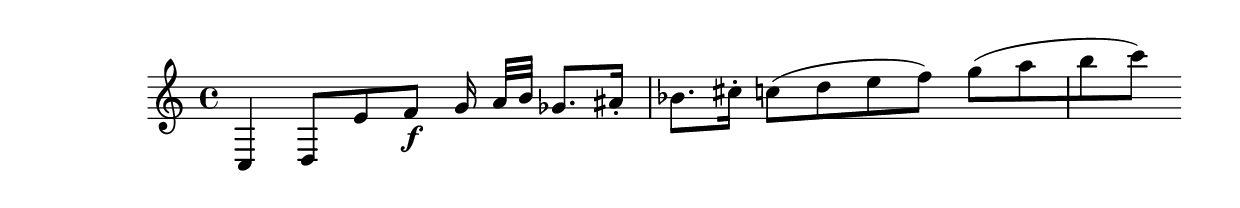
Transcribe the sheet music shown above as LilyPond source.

\version "2.18.2"

"//music" = \relative c {
  << \new Voice = "voice1" {
    c4 d8[ e' f]\f
    \autoBeamOff
    g16 a32[ b] ges8.[ ais16]-. bes8.[ cis16]-.

    c8[( d e f]) g[( a b c])
    \autoBeamOn
  } >>
}

\book {
  \header {
  }

  \bookpart { 
    \score {
      <<
      \new Staff = Staff \with { }
      \context Staff = Staff {
        \"//music"
      }
      >>
    }
  }
}
